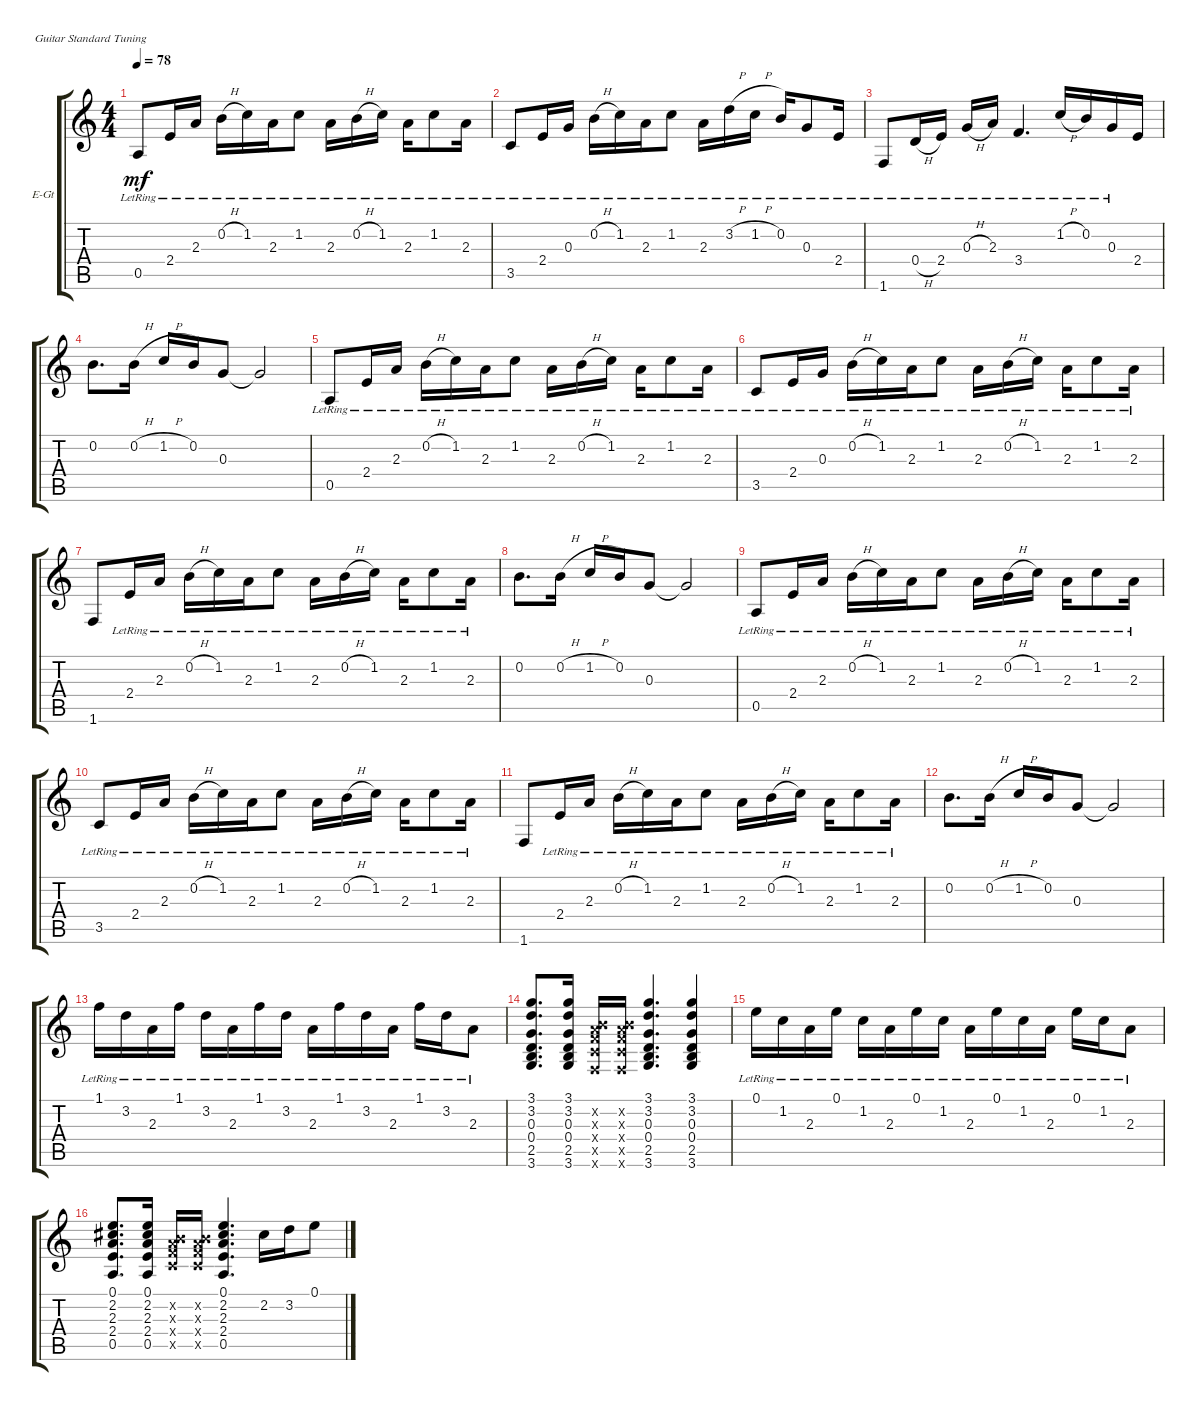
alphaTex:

\bracketExtendMode groupsimilarinstruments
\firstSystemTrackNameOrientation horizontal
\otherSystemsTrackNameOrientation horizontal
\track ("Electric Guitar 1" "E-Gt") {instrument distortionguitar}
\staff {score tabs}
\tuning (E4 B3 G3 D3 A2 E2)
\ts (4 4)
\tempo 78
\clef g2
\ks c
0.5{lr}.8{dy mf instrument distortionguitar} 2.4{lr}.16 2.3{lr}.16 0.2{h lr}.16 1.2{lr}.16 2.3{lr}.16 1.2{lr}.8 2.3{lr}.16 0.2{h lr}.16 1.2{lr}.16 2.3{lr}.16 1.2{lr}.8 2.3{lr}.16 |
3.5{lr}.8 2.4{lr}.16 0.3{lr}.16 0.2{h lr}.16 1.2{lr}.16 2.3{lr}.16 1.2{lr}.8 2.3{lr}.16 3.2{h lr}.16 1.2{h lr}.16 0.2{lr}.16 0.3{lr}.8 2.4{lr}.16 |
1.6{lr}.8 0.4{h lr}.16 2.4{lr}.16 0.3{h lr}.16 2.3{lr}.16 3.4{lr}.4{d} 1.2{h lr}.16 0.2{lr}.16 0.3{lr}.16 2.4.16 |
0.2.8{d} 0.2{h}.16 1.2{h}.16 0.2.16 0.3.8 0.3{t}.2 |
0.5{lr}.8 2.4{lr}.16 2.3{lr}.16 0.2{h lr}.16 1.2{lr}.16 2.3{lr}.16 1.2{lr}.8 2.3{lr}.16 0.2{h lr}.16 1.2{lr}.16 2.3{lr}.16 1.2{lr}.8 2.3{lr}.16 |
3.5{lr}.8 2.4{lr}.16 0.3{lr}.16 0.2{h lr}.16 1.2{lr}.16 2.3{lr}.16 1.2{lr}.8 2.3{lr}.16 0.2{h lr}.16 1.2{lr}.16 2.3{lr}.16 1.2{lr}.8 2.3{lr}.16 |
1.6.8 2.4{lr}.16 2.3{lr}.16 0.2{h lr}.16 1.2{lr}.16 2.3{lr}.16 1.2{lr}.8 2.3{lr}.16 0.2{h lr}.16 1.2{lr}.16 2.3{lr}.16 1.2{lr}.8 2.3{lr}.16 |
0.2.8{d} 0.2{h}.16 1.2{h}.16 0.2.16 0.3.8 0.3{t}.2 |
0.5{lr}.8 2.4{lr}.16 2.3{lr}.16 0.2{h lr}.16 1.2{lr}.16 2.3{lr}.16 1.2{lr}.8 2.3{lr}.16 0.2{h lr}.16 1.2{lr}.16 2.3{lr}.16 1.2{lr}.8 2.3{lr}.16 |
3.5{lr}.8 2.4{lr}.16 2.3{lr}.16 0.2{h lr}.16 1.2{lr}.16 2.3{lr}.16 1.2{lr}.8 2.3{lr}.16 0.2{h lr}.16 1.2{lr}.16 2.3{lr}.16 1.2{lr}.8 2.3{lr}.16 |
1.6.8 2.4{lr}.16 2.3{lr}.16 0.2{h lr}.16 1.2{lr}.16 2.3{lr}.16 1.2{lr}.8 2.3{lr}.16 0.2{h lr}.16 1.2{lr}.16 2.3{lr}.16 1.2{lr}.8 2.3{lr}.16 |
0.2.8{d} 0.2{h}.16 1.2{h}.16 0.2.16 0.3.8 0.3{t}.2 |
1.1{lr}.16 3.2{lr}.16 2.3{lr}.16 1.1{lr}.16 3.2{lr}.16 2.3{lr}.16 1.1{lr}.16 3.2{lr}.16 2.3{lr}.16 1.1{lr}.16 3.2{lr}.16 2.3{lr}.16 1.1{lr}.16 3.2{lr}.16 2.3{lr}.8 |
(3.6 2.5 0.4 0.3 3.2 3.1).8{d} (3.6 2.5 0.4 0.3 3.2 3.1).16 (1.6{x} 3.5{x} 3.4{x} 2.3{x} 0.2{x}).16 (1.6{x} 3.5{x} 3.4{x} 2.3{x} 0.2{x}).16 (3.6 2.5 0.4 0.3 3.2 3.1).4{d} (3.6 2.5 0.4 0.3 3.2 3.1).4 |
0.1{lr}.16 1.2{lr}.16 2.3{lr}.16 0.1{lr}.16 1.2{lr}.16 2.3{lr}.16 0.1{lr}.16 1.2{lr}.16 2.3{lr}.16 0.1{lr}.16 1.2{lr}.16 2.3{lr}.16 0.1{lr}.16 1.2{lr}.16 2.3{lr}.8 |
(0.5 2.4 2.3 2.2 0.1).8{d} (0.5 2.4 2.3 2.2 0.1).16 (3.5{x} 3.4{x} 2.3{x} 0.2{x}).16 (3.5{x} 3.4{x} 2.3{x} 0.2{x}).16 (0.5 2.4 2.3 2.2 0.1).4{d} 2.2.16 3.2.16 0.1.8
